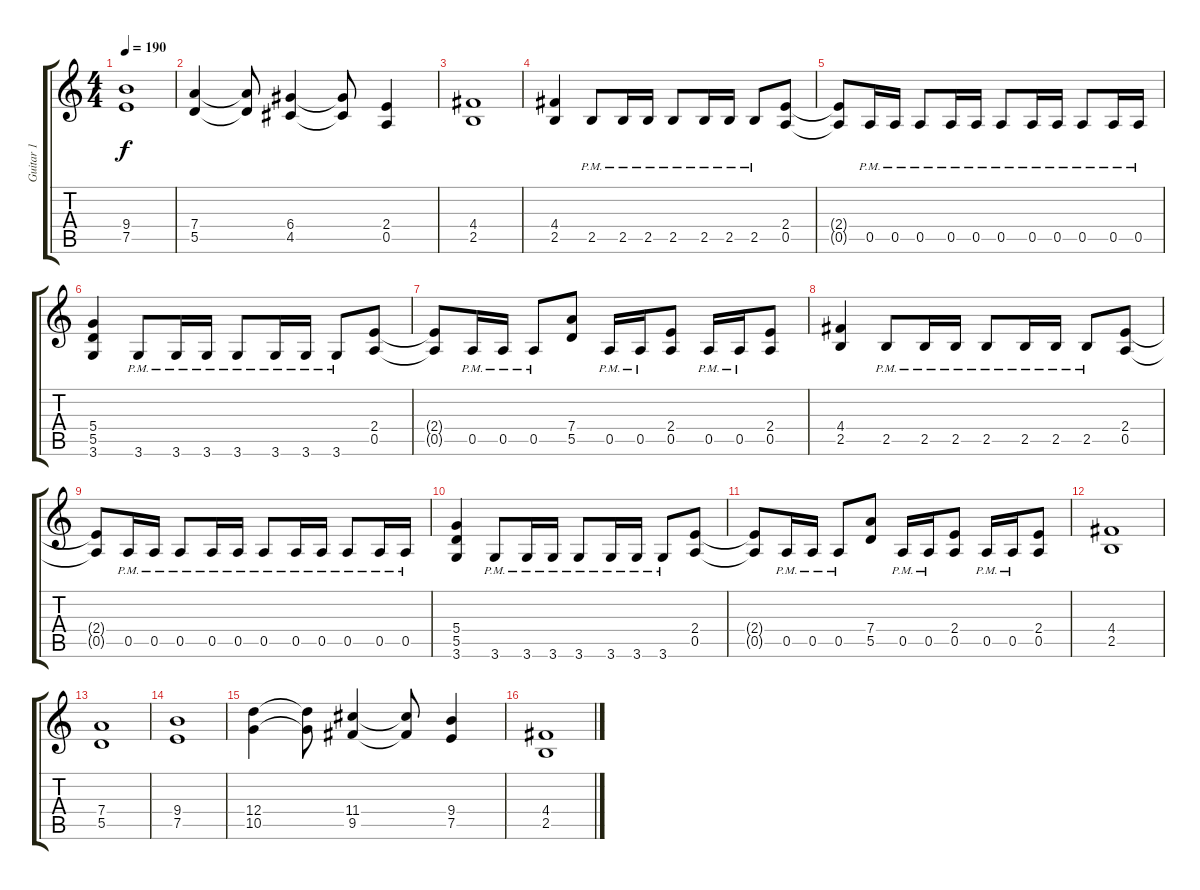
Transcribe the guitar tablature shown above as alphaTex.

\track ("Guitar 1" "Guitar 1") {instrument distortionguitar}
\staff {score tabs}
\tuning (E4 B3 G3 D3 A2 E2) {hide}
\ts (4 4)
\tempo 190
\clef g2
\ks c
(9.4 7.5).1{dy f} |
(7.4 5.5).4 (7.4{t} 5.5{t}).8 (6.4 4.5).4 (6.4{t} 4.5{t}).8 (2.4 0.5).4 |
(4.4 2.5).1 |
(4.4 2.5).4 2.5{pm}.8 2.5{pm}.16 2.5{pm}.16 2.5{pm}.8 2.5{pm}.16 2.5{pm}.16 2.5{pm}.8 (2.4 0.5).8 |
(2.4{t} 0.5{t}).8 0.5{pm}.16 0.5{pm}.16 0.5{pm}.8 0.5{pm}.16 0.5{pm}.16 0.5{pm}.8 0.5{pm}.16 0.5{pm}.16 0.5{pm}.8 0.5{pm}.16 0.5{pm}.16 |
(5.4 5.5 3.6).4 3.6{pm}.8 3.6{pm}.16 3.6{pm}.16 3.6{pm}.8 3.6{pm}.16 3.6{pm}.16 3.6{pm}.8 (2.4 0.5).8 |
(2.4{t} 0.5{t}).8 0.5{pm}.16 0.5{pm}.16 0.5{pm}.8 (7.4 5.5).8 0.5{pm}.16 0.5{pm}.16 (2.4 0.5).8 0.5{pm}.16 0.5{pm}.16 (2.4 0.5).8 |
(4.4 2.5).4 2.5{pm}.8 2.5{pm}.16 2.5{pm}.16 2.5{pm}.8 2.5{pm}.16 2.5{pm}.16 2.5{pm}.8 (2.4 0.5).8 |
(2.4{t} 0.5{t}).8 0.5{pm}.16 0.5{pm}.16 0.5{pm}.8 0.5{pm}.16 0.5{pm}.16 0.5{pm}.8 0.5{pm}.16 0.5{pm}.16 0.5{pm}.8 0.5{pm}.16 0.5{pm}.16 |
(5.4 5.5 3.6).4 3.6{pm}.8 3.6{pm}.16 3.6{pm}.16 3.6{pm}.8 3.6{pm}.16 3.6{pm}.16 3.6{pm}.8 (2.4 0.5).8 |
(2.4{t} 0.5{t}).8 0.5{pm}.16 0.5{pm}.16 0.5{pm}.8 (7.4 5.5).8 0.5{pm}.16 0.5{pm}.16 (2.4 0.5).8 0.5{pm}.16 0.5{pm}.16 (2.4 0.5).8 |
(4.4 2.5).1 |
(7.4 5.5).1 |
(9.4 7.5).1 |
(12.4 10.5).4 (12.4{t} 10.5{t}).8 (11.4 9.5).4 (11.4{t} 9.5{t}).8 (9.4 7.5).4 |
(4.4 2.5).1
